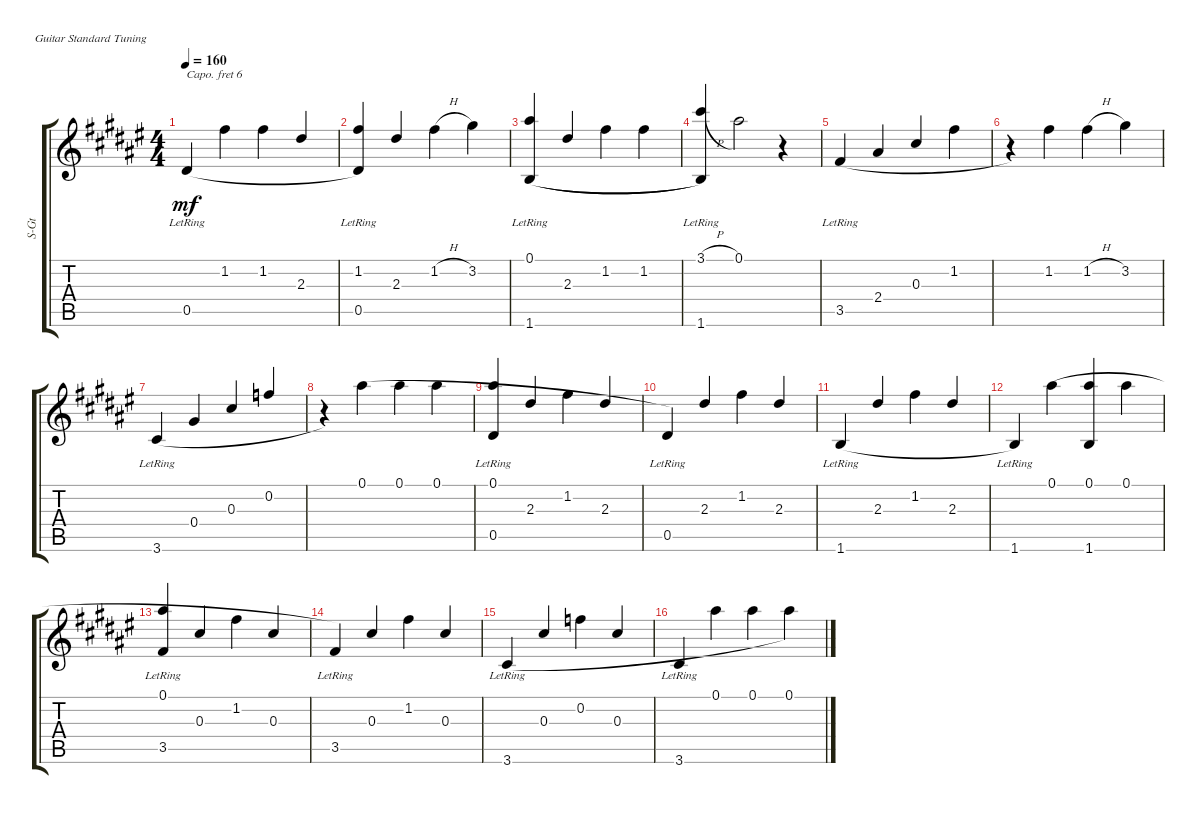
\defaultSystemsLayout 4
\bracketExtendMode groupsimilarinstruments
\track ("Steel Guitar" "S-Gt") {instrument acousticguitarsteel}
\staff {score tabs}
\capo 6
\tuning (E4 B3 G3 D3 A2 E2)
\ts (4 4)
\tempo 160
\clef g2
\ks f#
0.5{lr acc forcenatural}.4{dy mf legatoorigin beam Up} 1.2{acc forcenatural}.4{legatoorigin beam Down} 1.2{acc forcenatural}.4{legatoorigin beam Down} 2.3{acc forcenatural}.4{legatoorigin beam Up} |
(0.5{lr acc forcenatural} 1.2{acc forcenatural}).4{beam Up} 2.3{acc forcenatural}.4{beam Up} 1.2{h acc forcenatural}.4{beam Down} 3.2{acc forcenatural}.4{beam Down} |
(1.6{lr acc forcenatural} 0.1{acc forcenatural}).4{legatoorigin beam Up} 2.3{acc forcenatural}.4{legatoorigin beam Up} 1.2{acc forcenatural}.4{legatoorigin beam Down} 1.2{acc forcenatural}.4{legatoorigin beam Down} |
(1.6{lr acc forcenatural} 3.1{h acc forcenatural}).4{beam Up} 0.1{acc forcenatural}.2{beam Down} r.4{beam Down} |
3.5{lr acc forcenatural}.4{legatoorigin beam Up} 2.4{acc forcenatural}.4{legatoorigin beam Up} 0.3{acc forcenatural}.4{legatoorigin beam Up} 1.2{acc forcenatural}.4{legatoorigin beam Down} |
r.4{beam Down} 1.2{acc forcenatural}.4{beam Down} 1.2{h acc forcenatural}.4{beam Down} 3.2{acc forcenatural}.4{beam Down} |
3.6{lr acc forcenatural}.4{legatoorigin beam Up} 0.4{acc forcenatural}.4{legatoorigin beam Up} 0.3{acc forcenatural}.4{legatoorigin beam Up} 0.2{acc forcenatural}.4{legatoorigin beam Up} |
r.4{beam Down} 0.1{acc forcenatural}.4{legatoorigin beam Down} 0.1{acc forcenatural}.4{legatoorigin beam Down} 0.1{acc forcenatural}.4{legatoorigin beam Down} |
(0.1{lr acc forcenatural} 0.5{lr acc forcenatural}).4{legatoorigin beam Up} 2.3{acc forcenatural}.4{legatoorigin beam Up} 1.2{acc forcenatural}.4{legatoorigin beam Down} 2.3{acc forcenatural}.4{legatoorigin beam Up} |
0.5{lr acc forcenatural}.4{beam Up} 2.3{acc forcenatural}.4{beam Up} 1.2{acc forcenatural}.4{beam Down} 2.3{acc forcenatural}.4{beam Up} |
1.6{lr acc forcenatural}.4{legatoorigin beam Up} 2.3{acc forcenatural}.4{legatoorigin beam Up} 1.2{acc forcenatural}.4{legatoorigin beam Down} 2.3{acc forcenatural}.4{legatoorigin beam Up} |
1.6{lr acc forcenatural}.4{beam Up} 0.1{acc forcenatural}.4{legatoorigin beam Down} (0.1{acc forcenatural} 1.6{acc forcenatural}).4{legatoorigin beam Up} 0.1{acc forcenatural}.4{legatoorigin beam Down} |
(3.5{lr acc forcenatural} 0.1{acc forcenatural}).4{legatoorigin beam Up} 0.3{acc forcenatural}.4{legatoorigin beam Up} 1.2{acc forcenatural}.4{legatoorigin beam Down} 0.3{acc forcenatural}.4{legatoorigin beam Up} |
3.5{lr acc forcenatural}.4{beam Up} 0.3{acc forcenatural}.4{beam Up} 1.2{acc forcenatural}.4{beam Down} 0.3{acc forcenatural}.4{beam Up} |
3.6{lr acc forcenatural}.4{legatoorigin beam Up} 0.3{acc forcenatural}.4{legatoorigin beam Up} 0.2{acc forcenatural}.4{legatoorigin beam Down} 0.3{acc forcenatural}.4{legatoorigin beam Up} |
3.6{lr acc forcenatural}.4{legatoorigin beam Up} 0.1{acc forcenatural}.4{legatoorigin beam Down} 0.1{acc forcenatural}.4{legatoorigin beam Down} 0.1{acc forcenatural}.4{legatoorigin beam Down}
